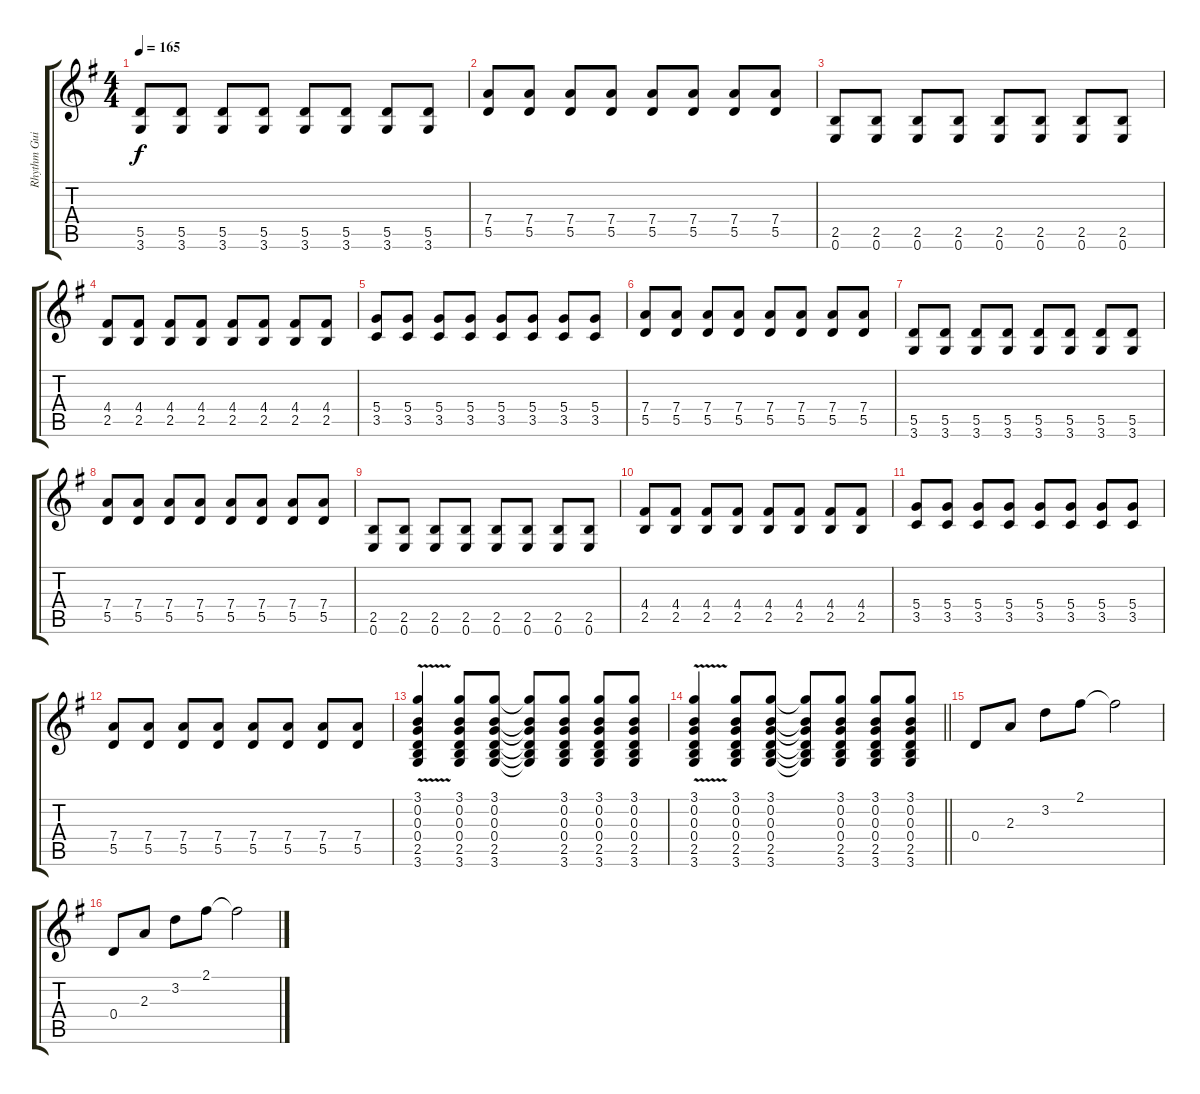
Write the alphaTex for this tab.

\track ("Rhythm Guitar" "Rhythm Gui") {instrument distortionguitar}
\staff {score tabs}
\tuning (E4 B3 G3 D3 A2 E2) {hide}
\ts (4 4)
\tempo 165
\clef g2
\ks g
(5.5 3.6).8{dy f instrument distortionguitar} (5.5 3.6).8 (5.5 3.6).8 (5.5 3.6).8 (5.5 3.6).8 (5.5 3.6).8 (5.5 3.6).8 (5.5 3.6).8 |
(7.4 5.5).8 (7.4 5.5).8 (7.4 5.5).8 (7.4 5.5).8 (7.4 5.5).8 (7.4 5.5).8 (7.4 5.5).8 (7.4 5.5).8 |
(2.5 0.6).8 (2.5 0.6).8 (2.5 0.6).8 (2.5 0.6).8 (2.5 0.6).8 (2.5 0.6).8 (2.5 0.6).8 (2.5 0.6).8 |
(4.4 2.5).8 (4.4 2.5).8 (4.4 2.5).8 (4.4 2.5).8 (4.4 2.5).8 (4.4 2.5).8 (4.4 2.5).8 (4.4 2.5).8 |
(5.4 3.5).8 (5.4 3.5).8 (5.4 3.5).8 (5.4 3.5).8 (5.4 3.5).8 (5.4 3.5).8 (5.4 3.5).8 (5.4 3.5).8 |
(7.4 5.5).8 (7.4 5.5).8 (7.4 5.5).8 (7.4 5.5).8 (7.4 5.5).8 (7.4 5.5).8 (7.4 5.5).8 (7.4 5.5).8 |
(5.5 3.6).8 (5.5 3.6).8 (5.5 3.6).8 (5.5 3.6).8 (5.5 3.6).8 (5.5 3.6).8 (5.5 3.6).8 (5.5 3.6).8 |
(7.4 5.5).8 (7.4 5.5).8 (7.4 5.5).8 (7.4 5.5).8 (7.4 5.5).8 (7.4 5.5).8 (7.4 5.5).8 (7.4 5.5).8 |
(2.5 0.6).8 (2.5 0.6).8 (2.5 0.6).8 (2.5 0.6).8 (2.5 0.6).8 (2.5 0.6).8 (2.5 0.6).8 (2.5 0.6).8 |
(4.4 2.5).8 (4.4 2.5).8 (4.4 2.5).8 (4.4 2.5).8 (4.4 2.5).8 (4.4 2.5).8 (4.4 2.5).8 (4.4 2.5).8 |
(5.4 3.5).8 (5.4 3.5).8 (5.4 3.5).8 (5.4 3.5).8 (5.4 3.5).8 (5.4 3.5).8 (5.4 3.5).8 (5.4 3.5).8 |
(7.4 5.5).8 (7.4 5.5).8 (7.4 5.5).8 (7.4 5.5).8 (7.4 5.5).8 (7.4 5.5).8 (7.4 5.5).8 (7.4 5.5).8 |
(3.1 0.2 0.3 0.4 2.5 3.6{v}).4 (3.1 0.2 0.3 0.4 2.5 3.6).8 (3.1 0.2 0.3 0.4 2.5 3.6).8 (3.1{t} 0.2{t} 0.3{t} 0.4{t} 2.5{t} 3.6{t}).8 (3.1 0.2 0.3 0.4 2.5 3.6).8 (3.1 0.2 0.3 0.4 2.5 3.6).8 (3.1 0.2 0.3 0.4 2.5 3.6).8 |
\barLineRight lightlight
(3.1 0.2 0.3 0.4 2.5 3.6{v}).4 (3.1 0.2 0.3 0.4 2.5 3.6).8 (3.1 0.2 0.3 0.4 2.5 3.6).8 (3.1{t} 0.2{t} 0.3{t} 0.4{t} 2.5{t} 3.6{t}).8 (3.1 0.2 0.3 0.4 2.5 3.6).8 (3.1 0.2 0.3 0.4 2.5 3.6).8 (3.1 0.2 0.3 0.4 2.5 3.6).8 |
0.4.8 2.3.8 3.2.8 2.1.8 2.1{t}.2 |
0.4.8 2.3.8 3.2.8 2.1.8 2.1{t}.2
